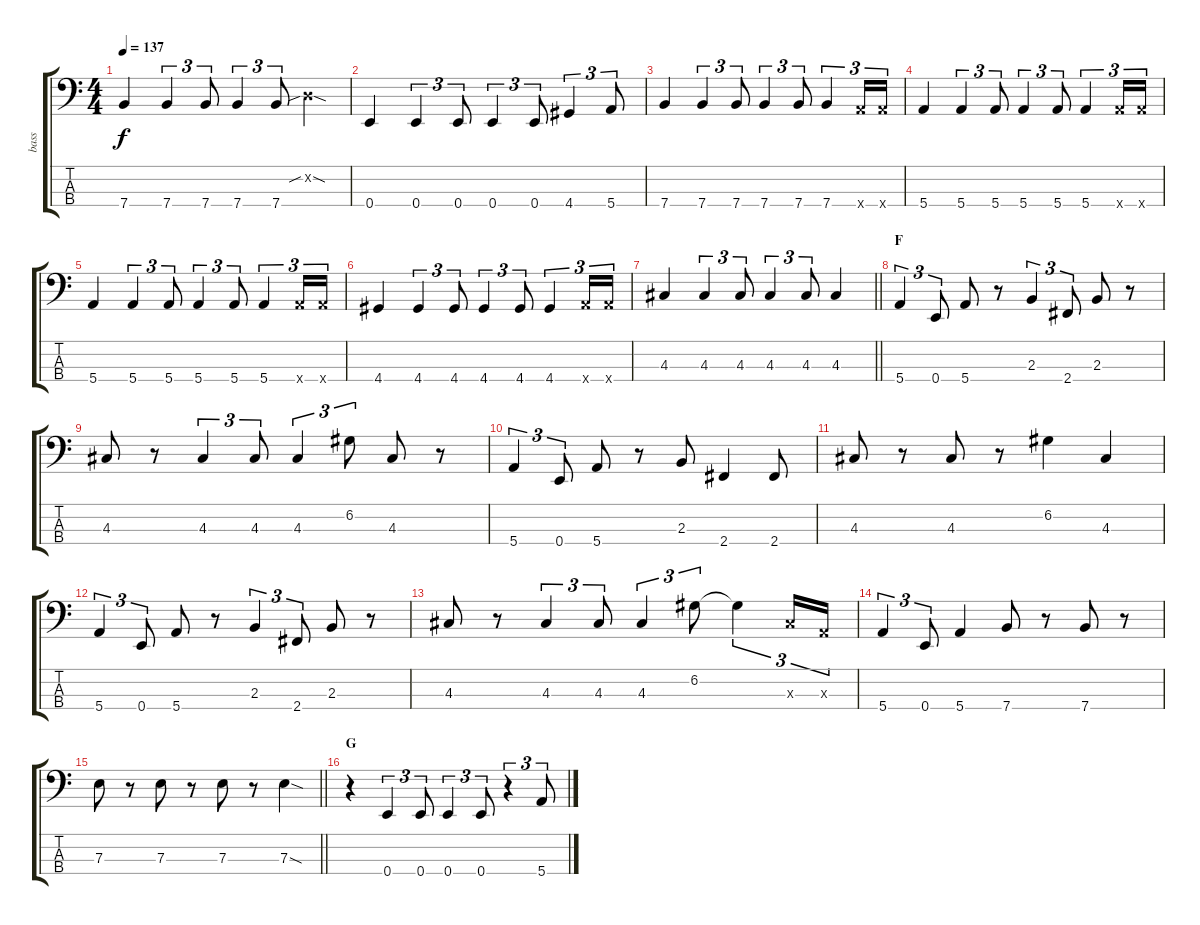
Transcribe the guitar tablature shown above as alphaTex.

\track ("bass" "bass") {instrument electricbasspick}
\staff {score tabs}
\tuning (G2 D2 A1 E1) {hide}
\ts (4 4)
\tempo 137
\clef f4
\ks c
7.4.4{dy f} 7.4.4{tu (3 2)} 7.4.8{tu (3 2)} 7.4.4{tu (3 2)} 7.4.8{tu (3 2)} 0.2{sib sod x}.4 |
0.4.4 0.4.4{tu (3 2)} 0.4.8{tu (3 2)} 0.4.4{tu (3 2)} 0.4.8{tu (3 2)} 4.4.4{tu (3 2)} 5.4.8{tu (3 2)} |
7.4.4 7.4.4{tu (3 2)} 7.4.8{tu (3 2)} 7.4.4{tu (3 2)} 7.4.8{tu (3 2)} 7.4.4{tu (3 2)} 5.4{x}.16{tu (3 2)} 5.4{x}.16{tu (3 2)} |
5.4.4 5.4.4{tu (3 2)} 5.4.8{tu (3 2)} 5.4.4{tu (3 2)} 5.4.8{tu (3 2)} 5.4.4{tu (3 2)} 5.4{x}.16{tu (3 2)} 5.4{x}.16{tu (3 2)} |
5.4.4 5.4.4{tu (3 2)} 5.4.8{tu (3 2)} 5.4.4{tu (3 2)} 5.4.8{tu (3 2)} 5.4.4{tu (3 2)} 5.4{x}.16{tu (3 2)} 5.4{x}.16{tu (3 2)} |
4.4.4 4.4.4{tu (3 2)} 4.4.8{tu (3 2)} 4.4.4{tu (3 2)} 4.4.8{tu (3 2)} 4.4.4{tu (3 2)} 5.4{x}.16{tu (3 2)} 5.4{x}.16{tu (3 2)} |
\barLineRight lightlight
4.3.4 4.3.4{tu (3 2)} 4.3.8{tu (3 2)} 4.3.4{tu (3 2)} 4.3.8{tu (3 2)} 4.3.4 |
\section ("" "F")
5.4.4{tu (3 2)} 0.4.8{tu (3 2)} 5.4.8 r.8 2.3.4{tu (3 2)} 2.4.8{tu (3 2)} 2.3.8 r.8 |
4.3.8 r.8 4.3.4{tu (3 2)} 4.3.8{tu (3 2)} 4.3.4{tu (3 2)} 6.2.8{tu (3 2)} 4.3.8 r.8 |
5.4.4{tu (3 2)} 0.4.8{tu (3 2)} 5.4.8 r.8 2.3.8 2.4.4 2.4.8 |
4.3.8 r.8 4.3.8 r.8 6.2.4 4.3.4 |
5.4.4{tu (3 2)} 0.4.8{tu (3 2)} 5.4.8 r.8 2.3.4{tu (3 2)} 2.4.8{tu (3 2)} 2.3.8 r.8 |
4.3.8 r.8 4.3.4{tu (3 2)} 4.3.8{tu (3 2)} 4.3.4{tu (3 2)} 6.2.8{tu (3 2)} 6.2{t}.4{tu (3 2)} 4.3{x}.16{tu (3 2)} 0.3{x}.16{tu (3 2)} |
5.4.4{tu (3 2)} 0.4.8{tu (3 2)} 5.4.4 7.4.8 r.8 7.4.8 r.8 |
\barLineRight lightlight
7.3.8 r.8 7.3.8 r.8 7.3.8 r.8 7.3{sod}.4 |
\section ("" "G")
r.4 0.4.4{tu (3 2)} 0.4.8{tu (3 2)} 0.4.4{tu (3 2)} 0.4.8{tu (3 2)} r.4{tu (3 2)} 5.4.8{tu (3 2)}
